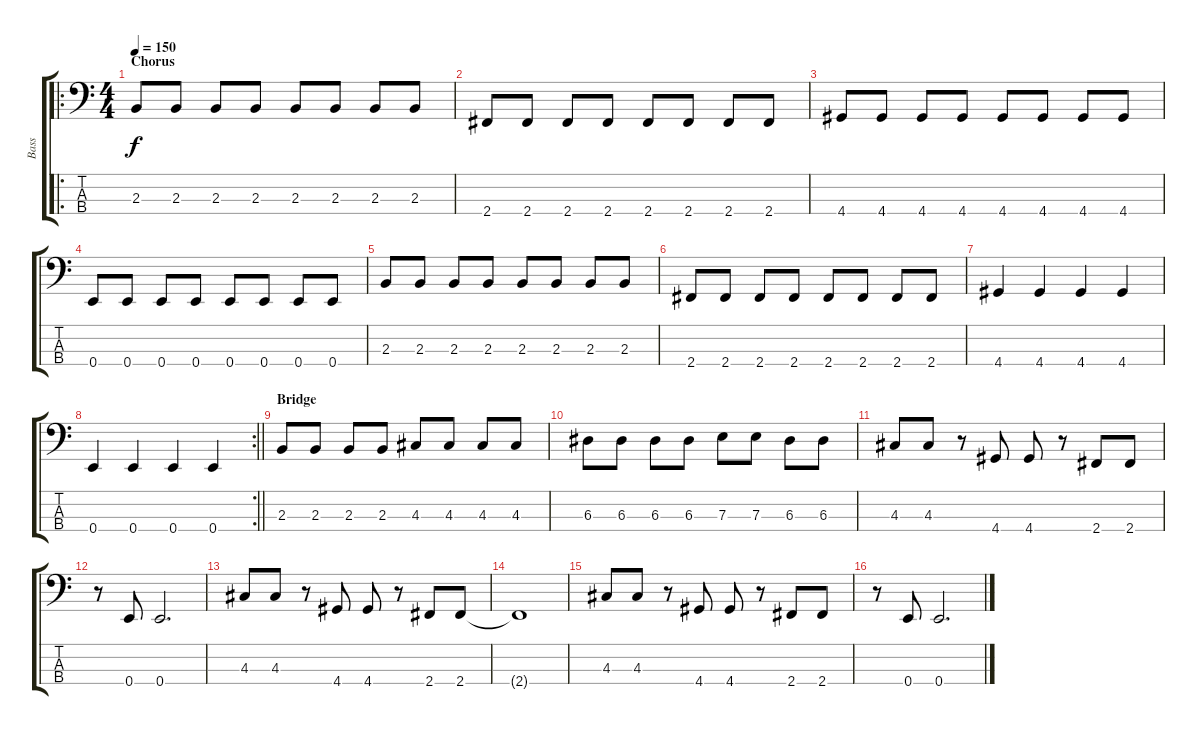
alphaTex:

\track ("Bass" "Bass") {instrument electricbassfinger}
\staff {score tabs}
\tuning (G2 D2 A1 E1) {hide}
\ro
\ts (4 4)
\section ("" "Chorus")
\tempo 150
\clef f4
\ks c
2.3.8{dy f} 2.3.8 2.3.8 2.3.8 2.3.8 2.3.8 2.3.8 2.3.8 |
2.4.8 2.4.8 2.4.8 2.4.8 2.4.8 2.4.8 2.4.8 2.4.8 |
4.4.8 4.4.8 4.4.8 4.4.8 4.4.8 4.4.8 4.4.8 4.4.8 |
0.4.8 0.4.8 0.4.8 0.4.8 0.4.8 0.4.8 0.4.8 0.4.8 |
2.3.8 2.3.8 2.3.8 2.3.8 2.3.8 2.3.8 2.3.8 2.3.8 |
2.4.8 2.4.8 2.4.8 2.4.8 2.4.8 2.4.8 2.4.8 2.4.8 |
4.4.4 4.4.4 4.4.4 4.4.4 |
\rc 2
\barLineRight lightlight
0.4.4 0.4.4 0.4.4 0.4.4 |
\section ("" "Bridge")
2.3.8 2.3.8 2.3.8 2.3.8 4.3.8 4.3.8 4.3.8 4.3.8 |
6.3.8 6.3.8 6.3.8 6.3.8 7.3.8 7.3.8 6.3.8 6.3.8 |
4.3.8 4.3.8 r.8 4.4.8 4.4.8 r.8 2.4.8 2.4.8 |
r.8 0.4.8 0.4.2{d} |
4.3.8 4.3.8 r.8 4.4.8 4.4.8 r.8 2.4.8 2.4.8 |
2.4{t}.1 |
4.3.8 4.3.8 r.8 4.4.8 4.4.8 r.8 2.4.8 2.4.8 |
r.8 0.4.8 0.4.2{d}
